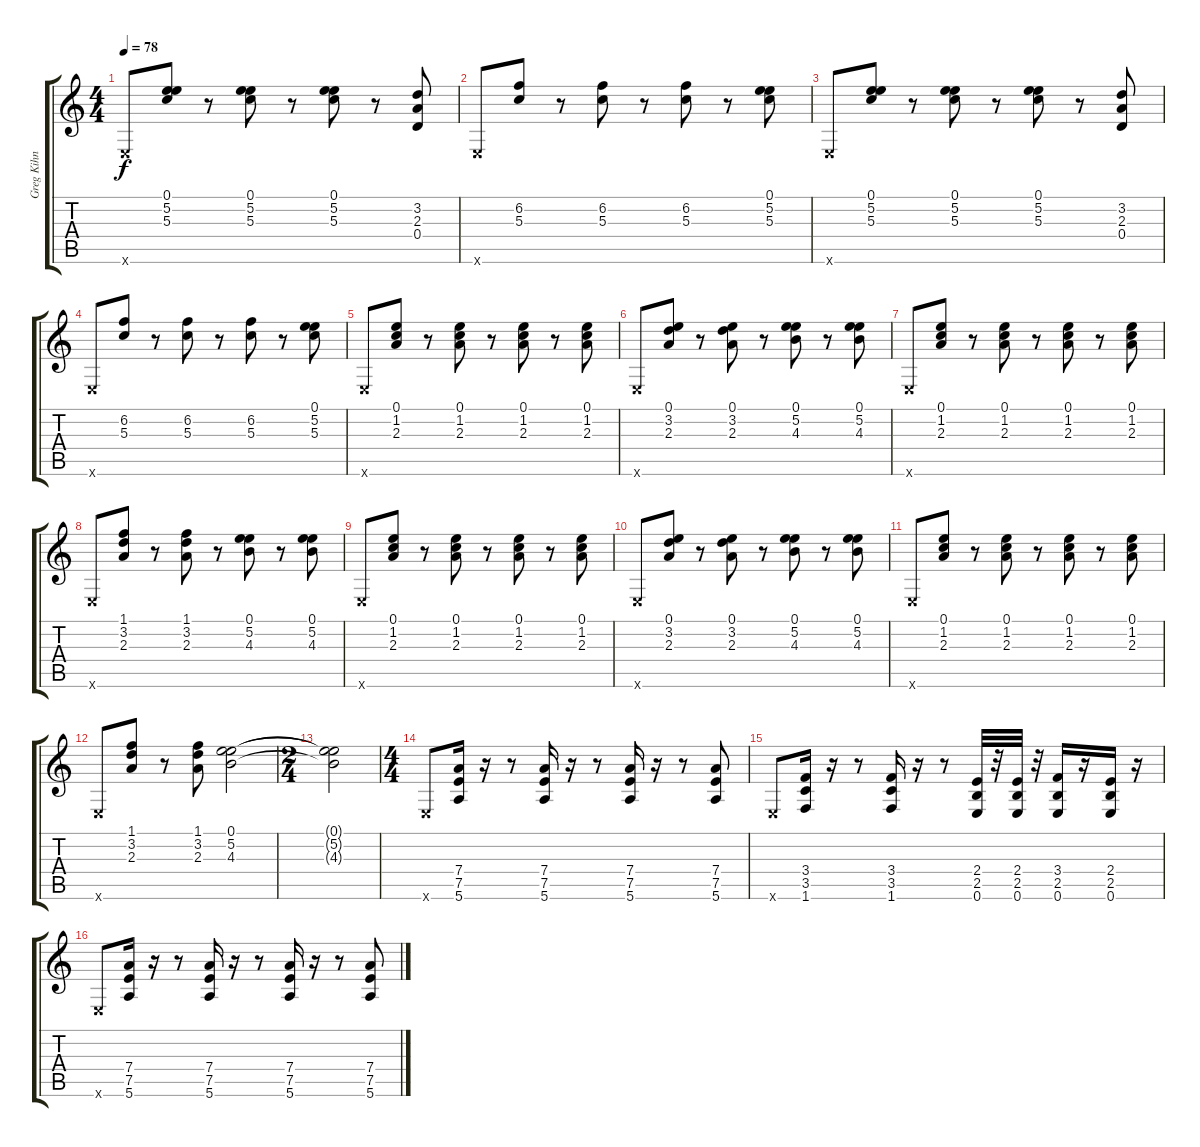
\track ("Greg Kihn" "Greg Kihn") {instrument electricguitarclean}
\staff {score tabs}
\tuning (E4 B3 G3 D3 A2 E2) {hide}
\ts (4 4)
\tempo 78
\clef g2
\ks c
0.6{x}.8{dy f} (0.1 5.2 5.3).8 r.8 (0.1 5.2 5.3).8 r.8 (0.1 5.2 5.3).8 r.8 (3.2 2.3 0.4).8 |
0.6{x}.8 (6.2 5.3).8 r.8 (6.2 5.3).8 r.8 (6.2 5.3).8 r.8 (0.1 5.2 5.3).8 |
0.6{x}.8 (0.1 5.2 5.3).8 r.8 (0.1 5.2 5.3).8 r.8 (0.1 5.2 5.3).8 r.8 (3.2 2.3 0.4).8 |
0.6{x}.8 (6.2 5.3).8 r.8 (6.2 5.3).8 r.8 (6.2 5.3).8 r.8 (0.1 5.2 5.3).8 |
0.6{x}.8 (0.1 1.2 2.3).8 r.8 (0.1 1.2 2.3).8 r.8 (0.1 1.2 2.3).8 r.8 (0.1 1.2 2.3).8 |
0.6{x}.8 (0.1 3.2 2.3).8 r.8 (0.1 3.2 2.3).8 r.8 (0.1 5.2 4.3).8 r.8 (0.1 5.2 4.3).8 |
0.6{x}.8 (0.1 1.2 2.3).8 r.8 (0.1 1.2 2.3).8 r.8 (0.1 1.2 2.3).8 r.8 (0.1 1.2 2.3).8 |
0.6{x}.8 (1.1 3.2 2.3).8 r.8 (1.1 3.2 2.3).8 r.8 (0.1 5.2 4.3).8 r.8 (0.1 5.2 4.3).8 |
0.6{x}.8 (0.1 1.2 2.3).8 r.8 (0.1 1.2 2.3).8 r.8 (0.1 1.2 2.3).8 r.8 (0.1 1.2 2.3).8 |
0.6{x}.8 (0.1 3.2 2.3).8 r.8 (0.1 3.2 2.3).8 r.8 (0.1 5.2 4.3).8 r.8 (0.1 5.2 4.3).8 |
0.6{x}.8 (0.1 1.2 2.3).8 r.8 (0.1 1.2 2.3).8 r.8 (0.1 1.2 2.3).8 r.8 (0.1 1.2 2.3).8 |
0.6{x}.8 (1.1 3.2 2.3).8 r.8 (1.1 3.2 2.3).8 (0.1 5.2 4.3).2 |
\ts (2 4)
(0.1{t} 5.2{t} 4.3{t}).2 |
\ts (4 4)
0.6{x}.8 (7.4 7.5 5.6).16 r.16 r.8 (7.4 7.5 5.6).16 r.16 r.8 (7.4 7.5 5.6).16 r.16 r.8 (7.4 7.5 5.6).8 |
0.6{x}.8 (3.4 3.5 1.6).16 r.16 r.8 (3.4 3.5 1.6).16 r.16 r.8 (2.4 2.5 0.6).32 r.32 (2.4 2.5 0.6).32 r.32 (3.4 2.5 0.6).16 r.16 (2.4 2.5 0.6).16 r.16 |
0.6{x}.8 (7.4 7.5 5.6).16 r.16 r.8 (7.4 7.5 5.6).16 r.16 r.8 (7.4 7.5 5.6).16 r.16 r.8 (7.4 7.5 5.6).8
